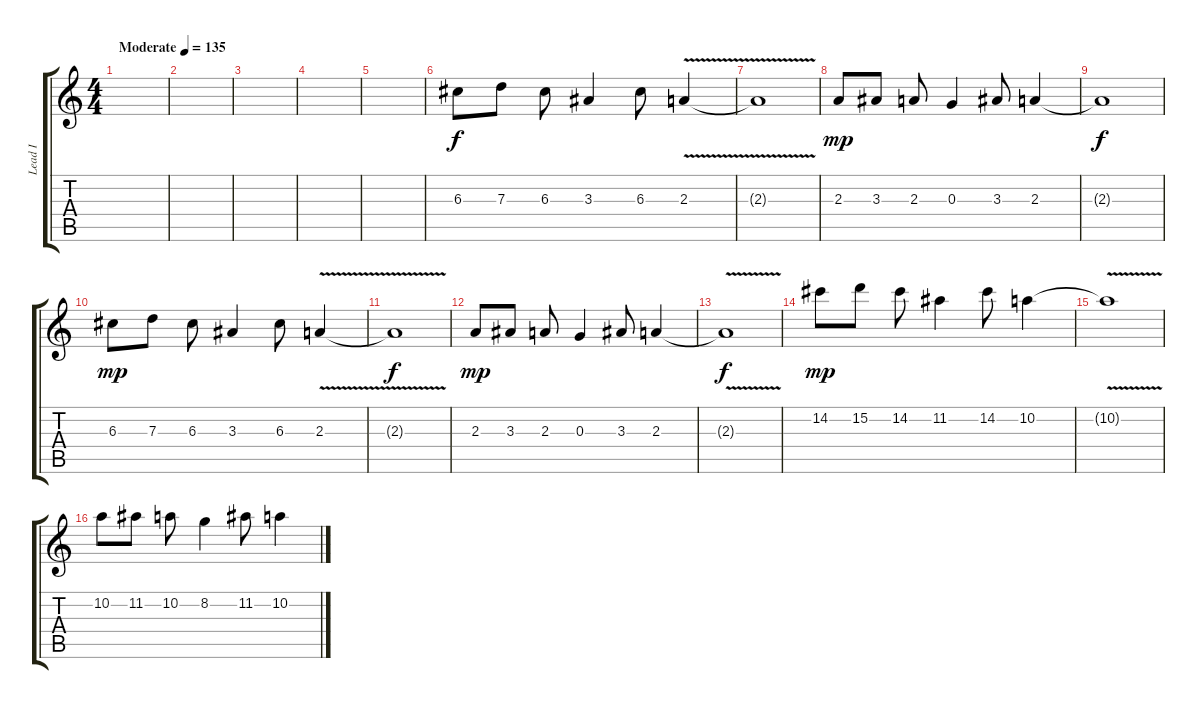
\track ("Lead I" "Lead I") {instrument distortionguitar}
\staff {score tabs}
\tuning (E4 B3 G3 D3 A2 E2) {hide}
\ts (4 4)
\tempo (135 "Moderate")
\clef g2
\ks c
|
|
|
|
|
6.3.8 7.3.8 6.3.8 3.3.4 6.3.8 2.3{v}.4 |
2.3{v t}.1{dy f} |
2.3.8{dy mp} 3.3.8 2.3.8 0.3.4 3.3.8 2.3.4 |
2.3{t}.1{dy f} |
6.3.8{dy mp} 7.3.8 6.3.8 3.3.4 6.3.8 2.3{v}.4 |
2.3{v t}.1{dy f} |
2.3.8{dy mp} 3.3.8 2.3.8 0.3.4 3.3.8 2.3.4 |
2.3{v t}.1{dy f} |
14.2.8{dy mp} 15.2.8 14.2.8 11.2.4 14.2.8 10.2.4 |
10.2{v t}.1 |
10.2.8 11.2.8 10.2.8 8.2.4 11.2.8 10.2.4
